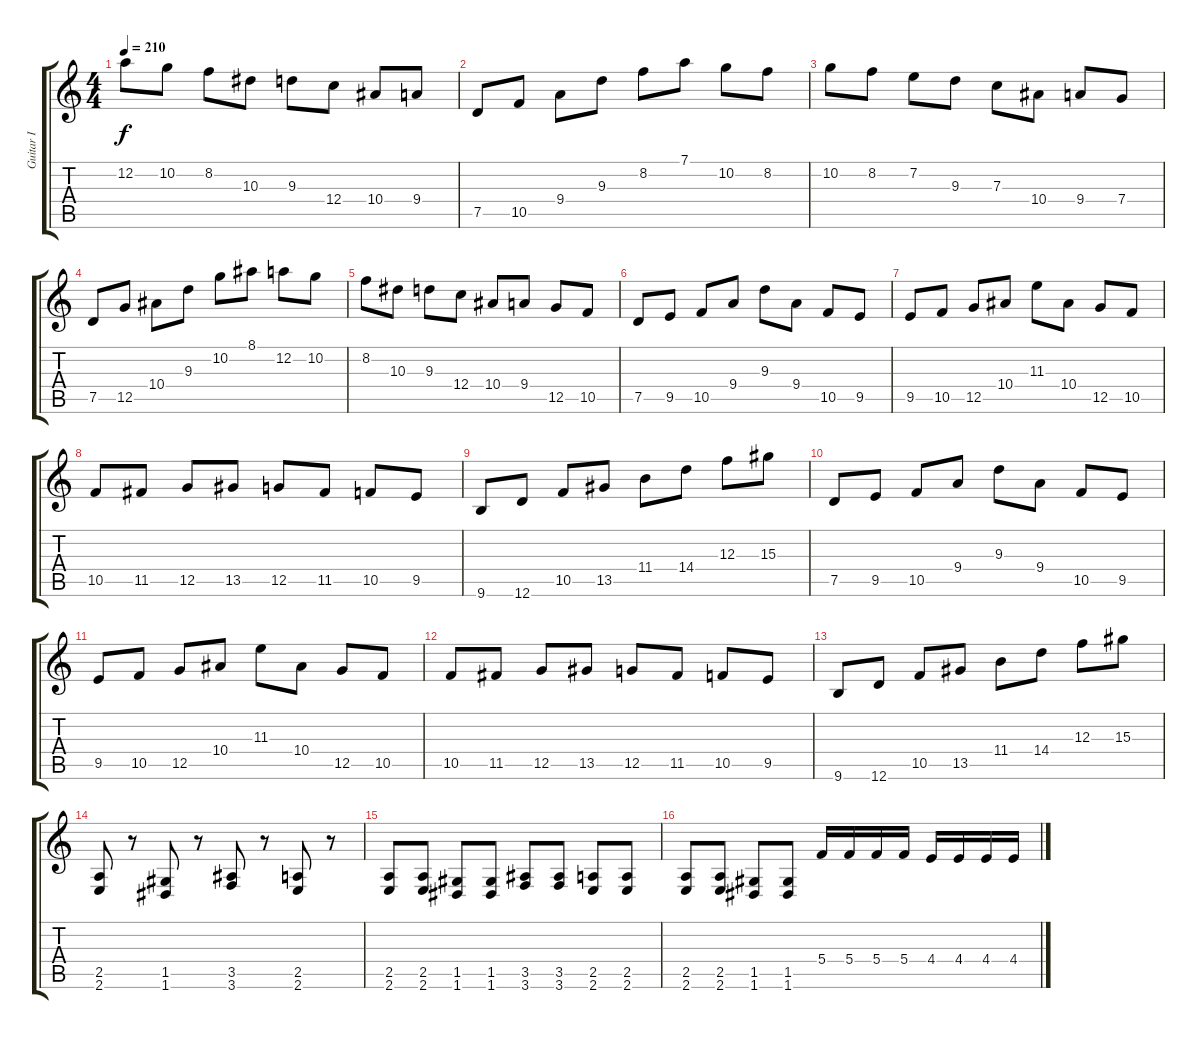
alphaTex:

\track ("Guitar I" "Guitar I") {instrument distortionguitar}
\staff {score tabs}
\tuning (D4 A3 F3 C3 G2 D2) {hide}
\ts (4 4)
\tempo 210
\clef g2
\ks c
12.2.8{dy f} 10.2.8 8.2.8 10.3.8 9.3.8 12.4.8 10.4.8 9.4.8 |
7.5.8 10.5.8 9.4.8 9.3.8 8.2.8 7.1.8 10.2.8 8.2.8 |
10.2.8 8.2.8 7.2.8 9.3.8 7.3.8 10.4.8 9.4.8 7.4.8 |
7.5.8 12.5.8 10.4.8 9.3.8 10.2.8 8.1.8 12.2.8 10.2.8 |
8.2.8 10.3.8 9.3.8 12.4.8 10.4.8 9.4.8 12.5.8 10.5.8 |
7.5.8 9.5.8 10.5.8 9.4.8 9.3.8 9.4.8 10.5.8 9.5.8 |
9.5.8 10.5.8 12.5.8 10.4.8 11.3.8 10.4.8 12.5.8 10.5.8 |
10.5.8 11.5.8 12.5.8 13.5.8 12.5.8 11.5.8 10.5.8 9.5.8 |
9.6.8 12.6.8 10.5.8 13.5.8 11.4.8 14.4.8 12.3.8 15.3.8 |
7.5.8 9.5.8 10.5.8 9.4.8 9.3.8 9.4.8 10.5.8 9.5.8 |
9.5.8 10.5.8 12.5.8 10.4.8 11.3.8 10.4.8 12.5.8 10.5.8 |
10.5.8 11.5.8 12.5.8 13.5.8 12.5.8 11.5.8 10.5.8 9.5.8 |
9.6.8 12.6.8 10.5.8 13.5.8 11.4.8 14.4.8 12.3.8 15.3.8 |
(2.5 2.6).8 r.8 (1.5 1.6).8 r.8 (3.5 3.6).8 r.8 (2.5 2.6).8 r.8 |
(2.5 2.6).8 (2.5 2.6).8 (1.5 1.6).8 (1.5 1.6).8 (3.5 3.6).8 (3.5 3.6).8 (2.5 2.6).8 (2.5 2.6).8 |
(2.5 2.6).8 (2.5 2.6).8 (1.5 1.6).8 (1.5 1.6).8 5.4.16 5.4.16 5.4.16 5.4.16 4.4.16 4.4.16 4.4.16 4.4.16
